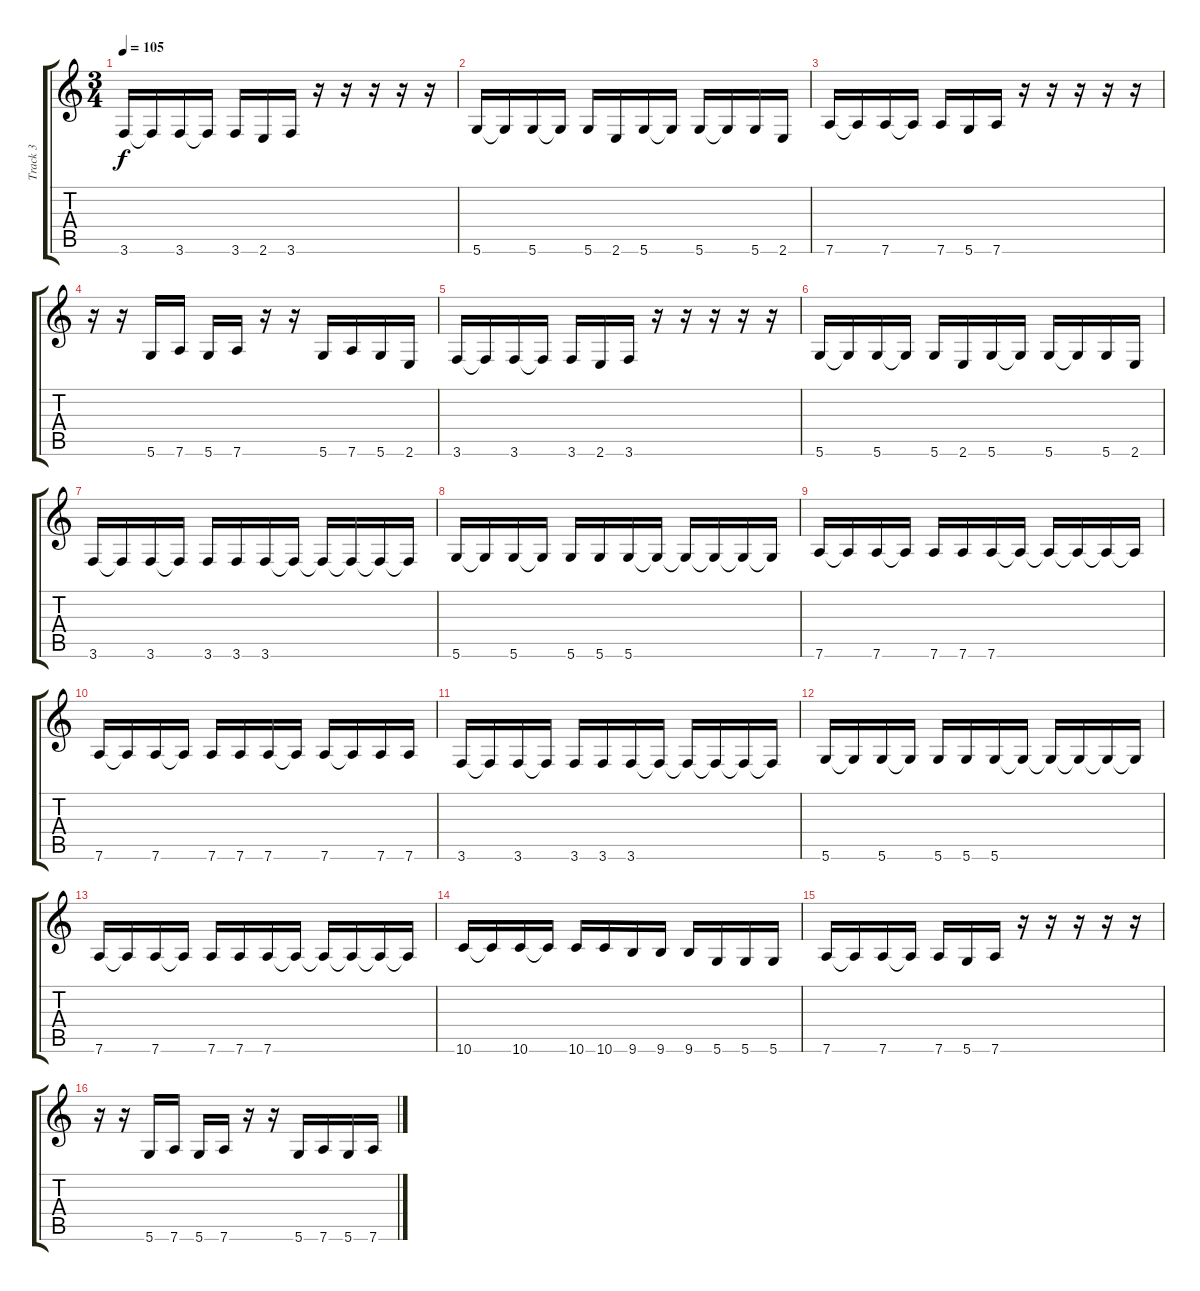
\track ("Track 3" "Track 3") {instrument electricbassfinger}
\staff {score tabs}
\tuning (E4 B3 G3 D3 A2 D2) {hide}
\ts (3 4)
\tempo 105
\clef g2
\ks c
3.6.16{dy f} 3.6{t}.16 3.6.16 3.6{t}.16 3.6.16 2.6.16 3.6.16 r.16 r.16 r.16 r.16 r.16 |
5.6.16 5.6{t}.16 5.6.16 5.6{t}.16 5.6.16 2.6.16 5.6.16 5.6{t}.16 5.6.16 5.6{t}.16 5.6.16 2.6.16 |
7.6.16 7.6{t}.16 7.6.16 7.6{t}.16 7.6.16 5.6.16 7.6.16 r.16 r.16 r.16 r.16 r.16 |
r.16 r.16 5.6.16 7.6.16 5.6.16 7.6.16 r.16 r.16 5.6.16 7.6.16 5.6.16 2.6.16 |
3.6.16 3.6{t}.16 3.6.16 3.6{t}.16 3.6.16 2.6.16 3.6.16 r.16 r.16 r.16 r.16 r.16 |
5.6.16 5.6{t}.16 5.6.16 5.6{t}.16 5.6.16 2.6.16 5.6.16 5.6{t}.16 5.6.16 5.6{t}.16 5.6.16 2.6.16 |
3.6.16 3.6{t}.16 3.6.16 3.6{t}.16 3.6.16 3.6.16 3.6.16 3.6{t}.16 3.6{t}.16 3.6{t}.16 3.6{t}.16 3.6{t}.16 |
5.6.16 5.6{t}.16 5.6.16 5.6{t}.16 5.6.16 5.6.16 5.6.16 5.6{t}.16 5.6{t}.16 5.6{t}.16 5.6{t}.16 5.6{t}.16 |
7.6.16 7.6{t}.16 7.6.16 7.6{t}.16 7.6.16 7.6.16 7.6.16 7.6{t}.16 7.6{t}.16 7.6{t}.16 7.6{t}.16 7.6{t}.16 |
7.6.16 7.6{t}.16 7.6.16 7.6{t}.16 7.6.16 7.6.16 7.6.16 7.6{t}.16 7.6.16 7.6{t}.16 7.6.16 7.6.16 |
3.6.16 3.6{t}.16 3.6.16 3.6{t}.16 3.6.16 3.6.16 3.6.16 3.6{t}.16 3.6{t}.16 3.6{t}.16 3.6{t}.16 3.6{t}.16 |
5.6.16 5.6{t}.16 5.6.16 5.6{t}.16 5.6.16 5.6.16 5.6.16 5.6{t}.16 5.6{t}.16 5.6{t}.16 5.6{t}.16 5.6{t}.16 |
7.6.16 7.6{t}.16 7.6.16 7.6{t}.16 7.6.16 7.6.16 7.6.16 7.6{t}.16 7.6{t}.16 7.6{t}.16 7.6{t}.16 7.6{t}.16 |
10.6.16 10.6{t}.16 10.6.16 10.6{t}.16 10.6.16 10.6.16 9.6.16 9.6.16 9.6.16 5.6.16 5.6.16 5.6.16 |
7.6.16 7.6{t}.16 7.6.16 7.6{t}.16 7.6.16 5.6.16 7.6.16 r.16 r.16 r.16 r.16 r.16 |
r.16 r.16 5.6.16 7.6.16 5.6.16 7.6.16 r.16 r.16 5.6.16 7.6.16 5.6.16 7.6.16
